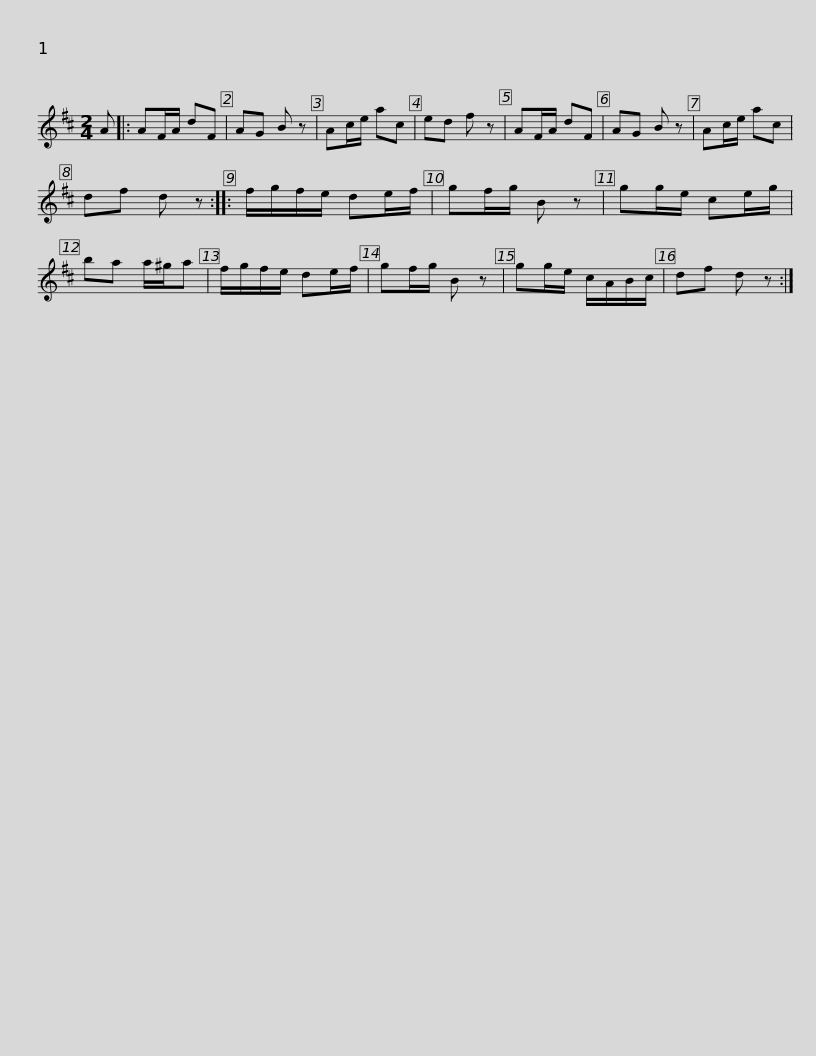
X:1
L:1/8
M:2/4
I:linebreak $
K:D
V:1 treble
V:1
 A |: AF/A/ dF | AG B z | Ac/e/ ac | ed f z | %5
 AF/A/ dF | AG B z | Ac/e/ ac | df d z ::$ f/g/f/e/ de/f/ | %10
 gf/g/ B z | gg/e/ ce/g/ | ba a/^g/a | f/g/f/e/ de/f/ | gf/g/ B z | %15
 gg/e/ c/A/B/c/ |$ df d z :| %17
